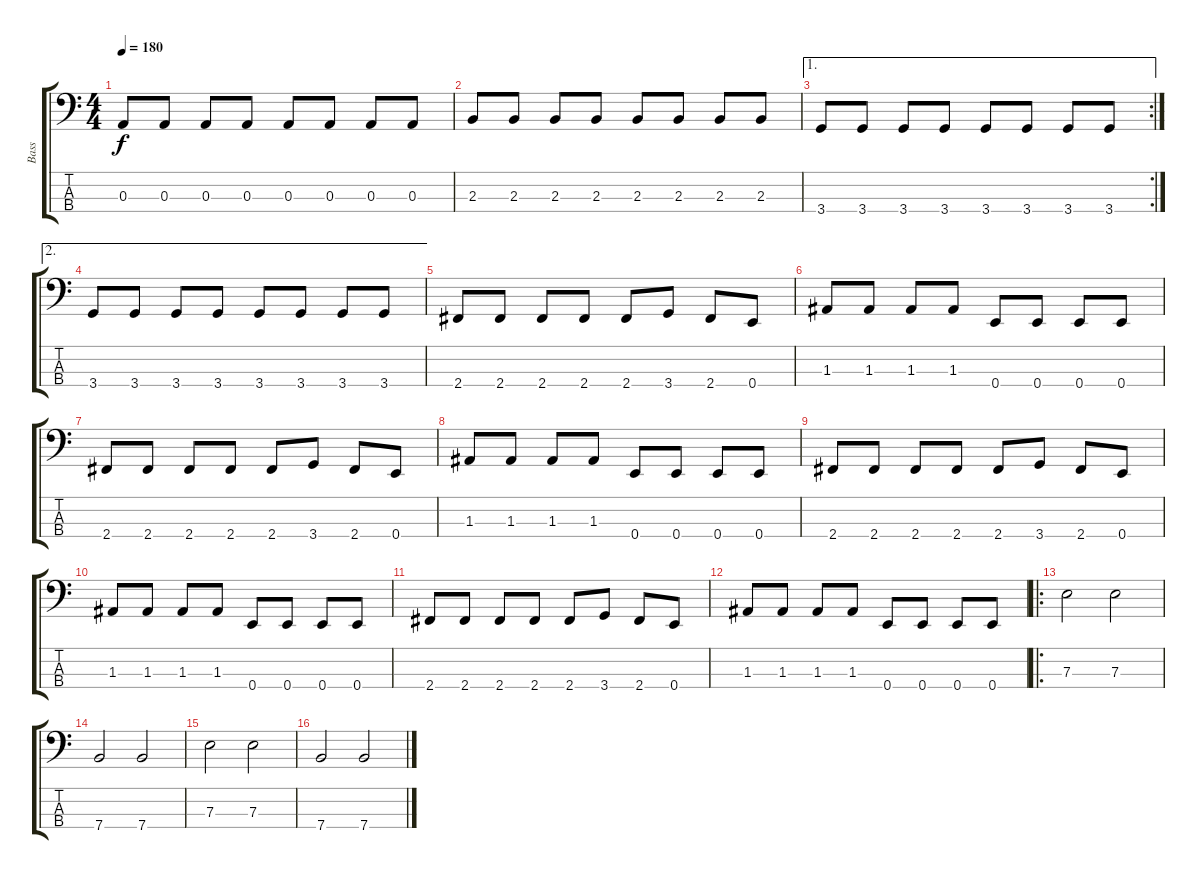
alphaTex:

\track ("Bass" "Bass") {instrument electricbassfinger}
\staff {score tabs}
\tuning (G2 D2 A1 E1) {hide}
\ts (4 4)
\tempo 180
\clef f4
\ks c
0.3.8{dy f} 0.3.8 0.3.8 0.3.8 0.3.8 0.3.8 0.3.8 0.3.8 |
2.3.8 2.3.8 2.3.8 2.3.8 2.3.8 2.3.8 2.3.8 2.3.8 |
\ae 1
\rc 2
3.4.8 3.4.8 3.4.8 3.4.8 3.4.8 3.4.8 3.4.8 3.4.8 |
\ae 2
3.4.8 3.4.8 3.4.8 3.4.8 3.4.8 3.4.8 3.4.8 3.4.8 |
2.4.8 2.4.8 2.4.8 2.4.8 2.4.8 3.4.8 2.4.8 0.4.8 |
1.3.8 1.3.8 1.3.8 1.3.8 0.4.8 0.4.8 0.4.8 0.4.8 |
2.4.8 2.4.8 2.4.8 2.4.8 2.4.8 3.4.8 2.4.8 0.4.8 |
1.3.8 1.3.8 1.3.8 1.3.8 0.4.8 0.4.8 0.4.8 0.4.8 |
2.4.8 2.4.8 2.4.8 2.4.8 2.4.8 3.4.8 2.4.8 0.4.8 |
1.3.8 1.3.8 1.3.8 1.3.8 0.4.8 0.4.8 0.4.8 0.4.8 |
2.4.8 2.4.8 2.4.8 2.4.8 2.4.8 3.4.8 2.4.8 0.4.8 |
1.3.8 1.3.8 1.3.8 1.3.8 0.4.8 0.4.8 0.4.8 0.4.8 |
\ro
7.3.2 7.3.2 |
7.4.2 7.4.2 |
7.3.2 7.3.2 |
7.4.2 7.4.2
